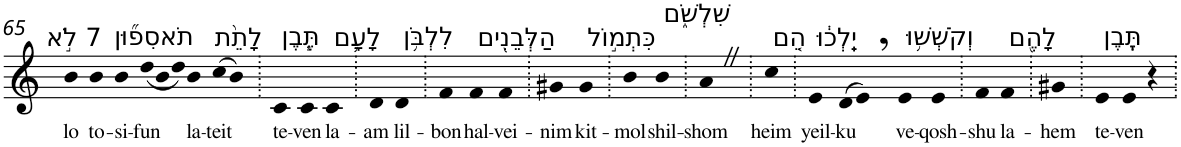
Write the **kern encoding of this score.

**kern	**text
*part1	*part1
*staff1	*staff1
*I"Piano	*
*I'Pno	*
!!LO:PB:g=z
*clefG2	*
*k[]	*
=65	=65
!LO:TX:a:t=7 לֹ֣א	!
!	!LO:LY:b
4b	lo
!LO:TX:a:t=תֹאסִפ֞וּן	!
!	!LO:LY:b
4b	to-
!	!LO:LY:b
4b	-si-
!	!LO:LY:b
(<12dd	-fun
12b	.
12dd)	.
!LO:TX:a:t=לָתֵ֨ת	!
!	!LO:LY:b
4b	la-
!	!LO:LY:b
(>8cc	-teit
8b)	.
=66.	=66.
!LO:TX:a:t=תֶּ֧בֶן	!
!	!LO:LY:b
4c	te-
!	!LO:LY:b
4c	-ven
!LO:TX:a:t=לָעָ֛ם	!
!	!LO:LY:b
4c	la-
=67.	=67.
!	!LO:LY:b
4d	-am
!LO:TX:a:t=לִלְבֹּ֥ן	!
!	!LO:LY:b
4d	lil-
=68.	=68.
!	!LO:LY:b
4f	-bon
!LO:TX:a:t=הַלְּבֵנִ֖ים	!
!	!LO:LY:b
4f	hal-
!	!LO:LY:b
4f	-vei-
=69.	=69.
!	!LO:LY:b
4g#X	-nim
!LO:TX:a:t=כִּתְמ֣וֹל	!
!	!LO:LY:b
4g#	kit-
=70.	=70.
!	!LO:LY:b
4b	-mol
!LO:TX:a:t=שִׁלְשֹׁ֑ם	!
!	!LO:LY:b
4b	shil-
=71.	=71.
!	!LO:LY:b
4aZ	-shom
=72.	=72.
!LO:TX:a:t=הֵ֚ם	!
!	!LO:LY:b
4cc	heim
=73.	=73.
!LO:TX:a:t=יֵֽלְכ֔וּ	!
!	!LO:LY:b
4e	yeil-
!	!LO:LY:b
(>8d	-ku
8e,)	.
!LO:TX:a:t=וְקֹשְׁשׁ֥וּ	!
!	!LO:LY:b
4e	ve-
!	!LO:LY:b
4e	-qosh-
=74.	=74.
!	!LO:LY:b
4f	-shu
!LO:TX:a:t=לָהֶ֖ם	!
!	!LO:LY:b
4f	la-
=75.	=75.
!	!LO:LY:b
4g#X	-hem
=76.	=76.
!LO:TX:a:t=תֶּֽבֶן	!
!	!LO:LY:b
4e	te-
!	!LO:LY:b
4e	-ven
4r	.
=.	=.
*-	*-
